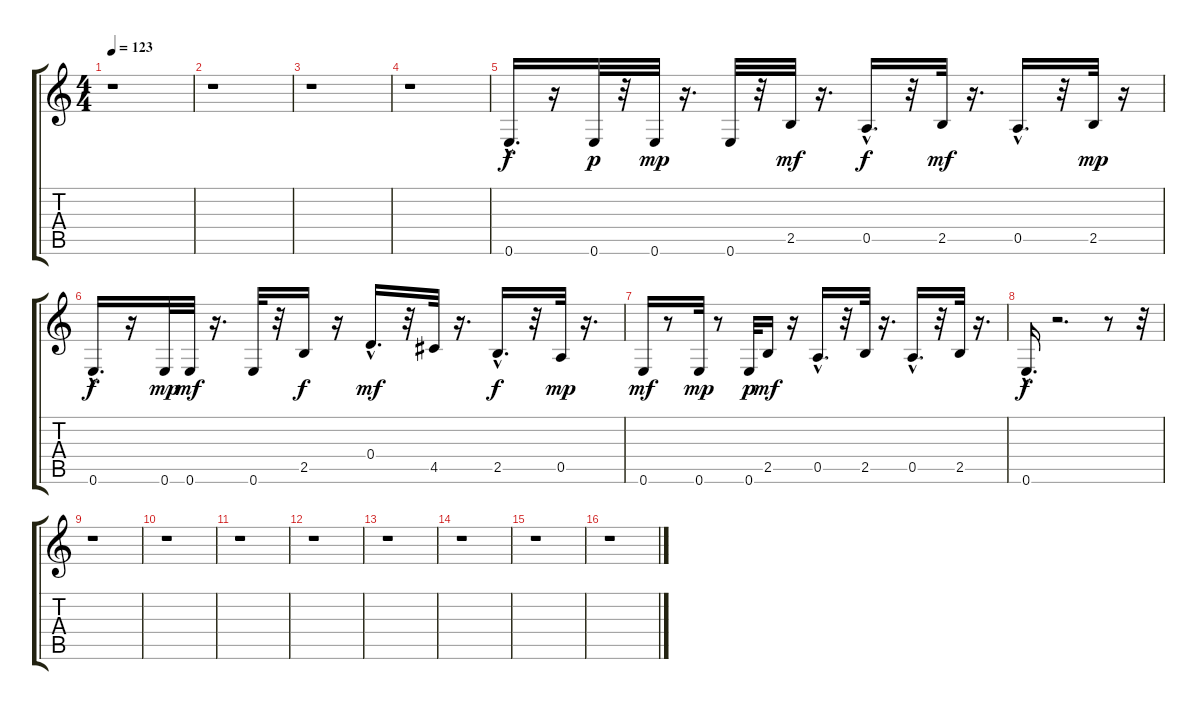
\track "" {instrument distortionguitar}
\staff {score tabs}
\tuning (E4 B3 G3 D3 A2 E2) {hide}
\ts (4 4)
\tempo 123
\clef g2
\ks c
r.1{dy f instrument distortionguitar} |
r.1 |
r.1 |
r.1 |
0.6{hac}.16{d} r.16 0.6.32{dy p} r.32 0.6.32{dy mp} r.16{d} 0.6.32 r.32 2.5.32{dy mf} r.16{d} 0.5{hac}.16{d dy f} r.32 2.5.32{dy mf} r.16{d} 0.5{hac}.16{d} r.32 2.5.32{dy mp} r.16 |
0.6{hac}.16{d dy f} r.16 0.6.32{dy mp} 0.6.32{dy mf} r.16{d} 0.6.32 r.32 2.5.16{dy f} r.16 0.4{hac}.16{d dy mf} r.32 4.5.32 r.16{d} 2.5{hac}.16{d dy f} r.32 0.5.32{dy mp} r.16{d} |
0.6.16{dy mf} r.8 0.6.32{dy mp} r.8 0.6.32{dy p} 2.5.16{dy mf} r.16 0.5{hac}.16{d} r.32 2.5.32 r.16{d} 0.5{hac}.16{d} r.32 2.5.32 r.16{d} |
0.6{hac}.16{d dy f} r.2{d} r.8 r.32 |
r.1 |
r.1 |
r.1 |
r.1 |
r.1 |
r.1 |
r.1 |
r.1
